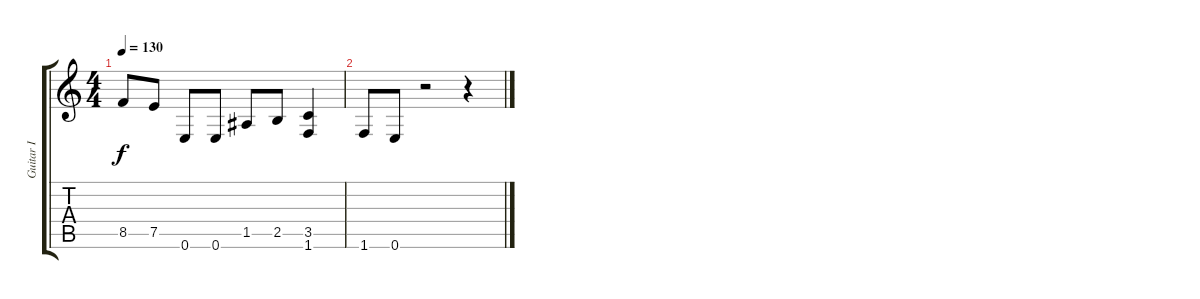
\track ("Guitar I" "Guitar I") {instrument overdrivenguitar}
\staff {score tabs}
\tuning (E4 B3 G3 D3 A2 E2) {hide}
\ts (4 4)
\tempo 130
\clef g2
\ks c
8.5.8{dy f} 7.5.8 0.6.8 0.6.8 1.5.8 2.5.8 (3.5 1.6).4 |
1.6.8 0.6.8 r.2 r.4
